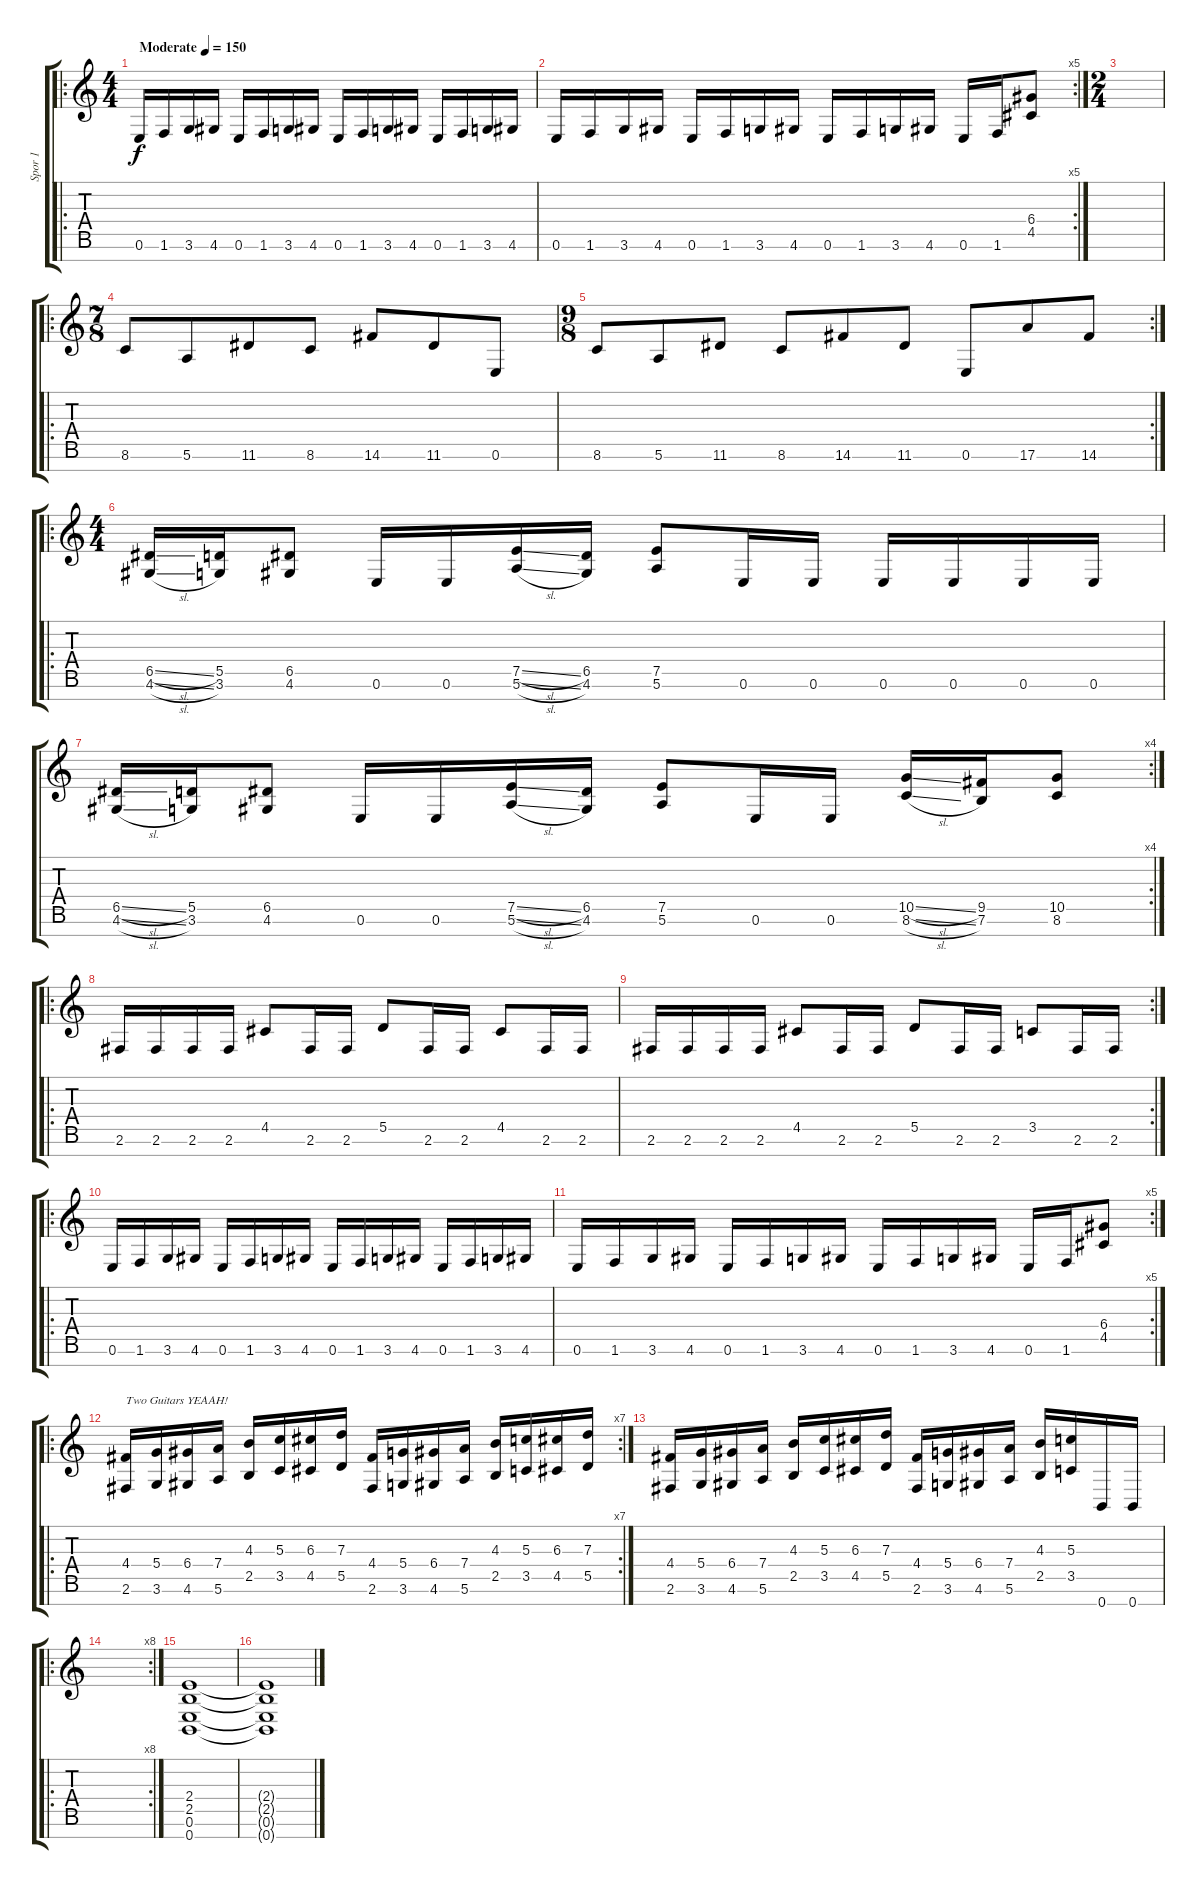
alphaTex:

\track ("Spor 1" "Spor 1") {instrument distortionguitar}
\staff {score tabs}
\tuning (E4 B3 G3 D3 A2 E2 B1) {hide}
\ro
\ts (4 4)
\tempo (150 "Moderate")
\clef g2
\ks c
0.6.16{dy f instrument distortionguitar} 1.6.16 3.6.16 4.6.16 0.6.16 1.6.16 3.6.16 4.6.16 0.6.16 1.6.16 3.6.16 4.6.16 0.6.16 1.6.16 3.6.16 4.6.16 |
\rc 5
0.6.16 1.6.16 3.6.16 4.6.16 0.6.16 1.6.16 3.6.16 4.6.16 0.6.16 1.6.16 3.6.16 4.6.16 0.6.16 1.6.16 (6.4 4.5).8 |
\ts (2 4)
|
\ro
\ts (7 8)
8.6.8 5.6.8 11.6.8 8.6.8 14.6.8 11.6.8 0.6.8 |
\rc 2
\ts (9 8)
8.6.8 5.6.8 11.6.8 8.6.8 14.6.8 11.6.8 0.6.8 17.6.8 14.6.8 |
\ro
\ts (4 4)
(6.5{sl} 4.6{sl}).16 (5.5 3.6).16 (6.5 4.6).8 0.6.16 0.6.16 (7.5{sl} 5.6{sl}).16 (6.5 4.6).16 (7.5 5.6).8 0.6.16 0.6.16 0.6.16 0.6.16 0.6.16 0.6.16 |
\rc 4
(6.5{sl} 4.6{sl}).16 (5.5 3.6).16 (6.5 4.6).8 0.6.16 0.6.16 (7.5{sl} 5.6{sl}).16 (6.5 4.6).16 (7.5 5.6).8 0.6.16 0.6.16 (10.5{sl} 8.6{sl}).16 (9.5 7.6).16 (10.5 8.6).8 |
\ro
2.6.16 2.6.16 2.6.16 2.6.16 4.5.8 2.6.16 2.6.16 5.5.8 2.6.16 2.6.16 4.5.8 2.6.16 2.6.16 |
\rc 2
2.6.16 2.6.16 2.6.16 2.6.16 4.5.8 2.6.16 2.6.16 5.5.8 2.6.16 2.6.16 3.5.8 2.6.16 2.6.16 |
\ro
0.6.16 1.6.16 3.6.16 4.6.16 0.6.16 1.6.16 3.6.16 4.6.16 0.6.16 1.6.16 3.6.16 4.6.16 0.6.16 1.6.16 3.6.16 4.6.16 |
\rc 5
0.6.16 1.6.16 3.6.16 4.6.16 0.6.16 1.6.16 3.6.16 4.6.16 0.6.16 1.6.16 3.6.16 4.6.16 0.6.16 1.6.16 (6.4 4.5).8 |
\ro
\rc 7
(4.4 2.6).16{txt "Two Guitars YEAAH!"} (5.4 3.6).16 (6.4 4.6).16 (7.4 5.6).16 (4.3 2.5).16 (5.3 3.5).16 (6.3 4.5).16 (7.3 5.5).16 (4.4 2.6).16 (5.4 3.6).16 (6.4 4.6).16 (7.4 5.6).16 (4.3 2.5).16 (5.3 3.5).16 (6.3 4.5).16 (7.3 5.5).16 |
(4.4 2.6).16 (5.4 3.6).16 (6.4 4.6).16 (7.4 5.6).16 (4.3 2.5).16 (5.3 3.5).16 (6.3 4.5).16 (7.3 5.5).16 (4.4 2.6).16 (5.4 3.6).16 (6.4 4.6).16 (7.4 5.6).16 (4.3 2.5).16 (5.3 3.5).16 0.7.16 0.7.16 |
\ro
\rc 8
|
(2.4 2.5 0.6 0.7).1 |
(2.4{t} 2.5{t} 0.6{t} 0.7{t}).1
